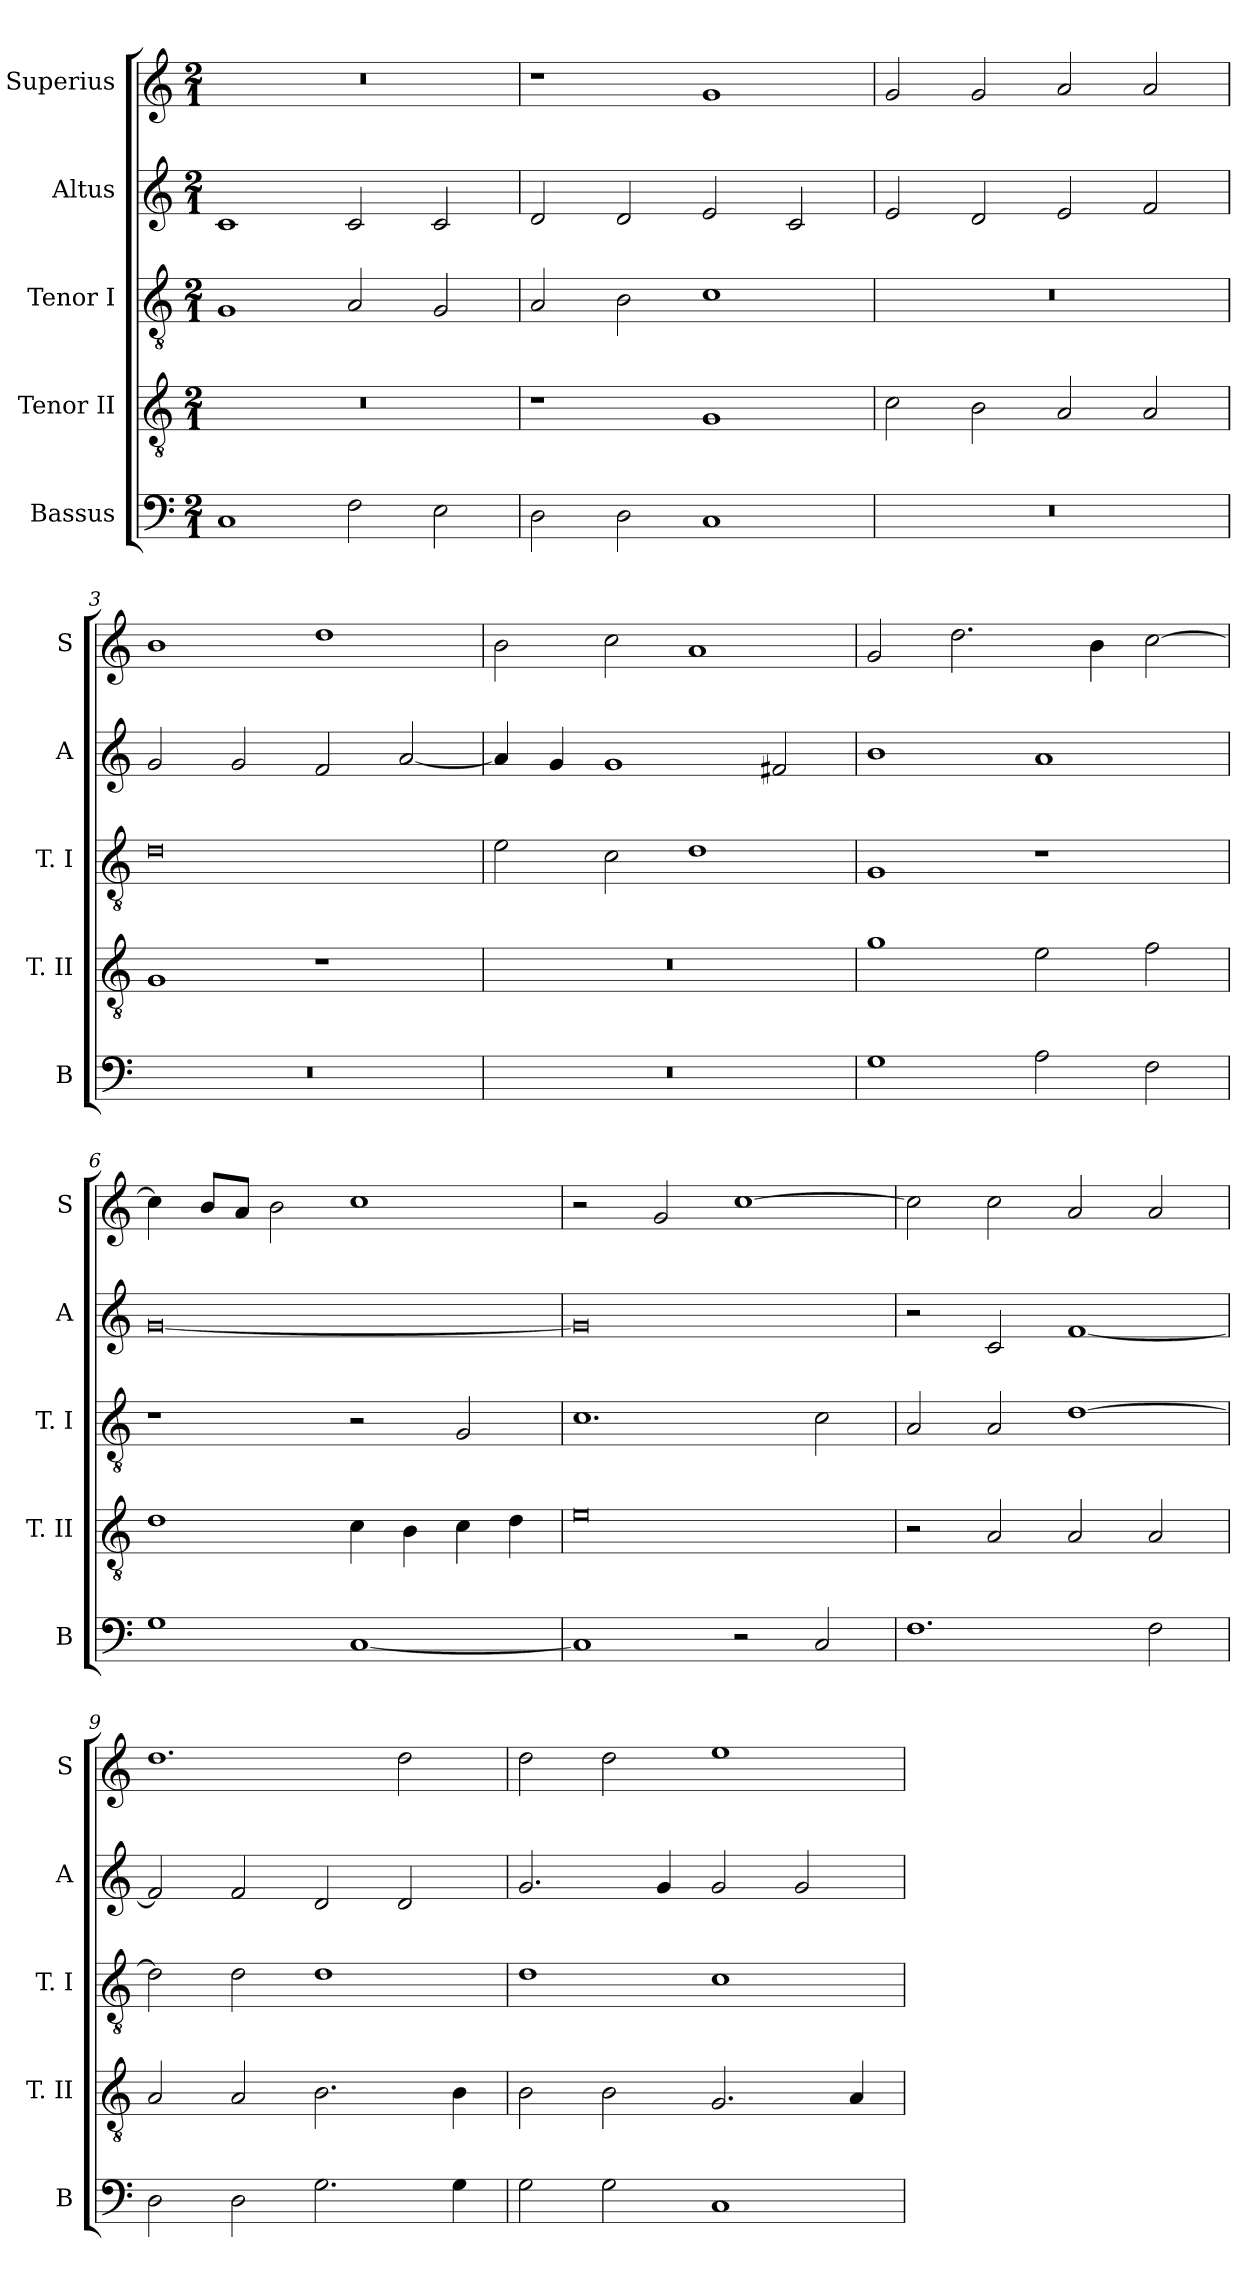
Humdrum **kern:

**kern	**kern	**kern	**kern	**kern
*part5	*part4	*part3	*part2	*part1
*staff5	*staff4	*staff3	*staff2	*staff1
*I"Bassus	*I"Tenor II	*I"Tenor I	*I"Altus	*I"Superius
*I'B	*I'T. II	*I'T. I	*I'A	*I'S
*clefF4	*clefGv2	*clefGv2	*clefG2	*clefG2
*k[]	*k[]	*k[]	*k[]	*k[]
*C:	*C:	*C:	*C:	*C:
*M2/1	*M2/1	*M2/1	*M2/1	*M2/1
=	=	=	=	=
1C	0r	1G	1c	0r
2F	.	2A	2c	.
2E	.	2G	2c	.
=1	=1	=1	=1	=1
2D	1r	2A	2d	1r
2D	.	2B	2d	.
1C	1G	1c	2e	1g
.	.	.	2c	.
=2	=2	=2	=2	=2
0r	2c	0r	2e	2g
.	2B	.	2d	2g
.	2A	.	2e	2a
.	2A	.	2f	2a
=3	=3	=3	=3	=3
0r	1G	0d	2g	1b
.	.	.	2g	.
.	1r	.	2f	1dd
.	.	.	[2a	.
=4	=4	=4	=4	=4
0r	0r	2e	4a]	2b
.	.	.	4g	.
.	.	2c	1g	2cc
.	.	1d	.	1a
.	.	.	2f#X	.
=5	=5	=5	=5	=5
1G	1g	1G	1b	2g
.	.	.	.	2.dd
2A	2e	1r	1a	.
.	.	.	.	4b
2F	2f	.	.	[2cc
=6	=6	=6	=6	=6
1G	1d	1r	[0g	4cc]
.	.	.	.	8bL
.	.	.	.	8aJ
.	.	.	.	2b
[1C	4c	2r	.	1cc
.	4B	.	.	.
.	4c	2G	.	.
.	4d	.	.	.
=7	=7	=7	=7	=7
1C]	0e	1.c	0g]	2r
.	.	.	.	2g
2r	.	.	.	[1cc
2C	.	2c	.	.
=8	=8	=8	=8	=8
1.F	2r	2A	2r	2cc]
.	2A	2A	2c	2cc
.	2A	[1d	[1f	2a
2F	2A	.	.	2a
=9	=9	=9	=9	=9
2D	2A	2d]	2f]	1.dd
2D	2A	2d	2f	.
2.G	2.B	1d	2d	.
.	.	.	2d	2dd
4G	4B	.	.	.
=10	=10	=10	=10	=10
2G	2B	1d	2.g	2dd
2G	2B	.	.	2dd
.	.	.	4g	.
1C	2.G	1c	2g	1ee
.	.	.	2g	.
.	4A	.	.	.
=	=	=	=	=
*-	*-	*-	*-	*-
